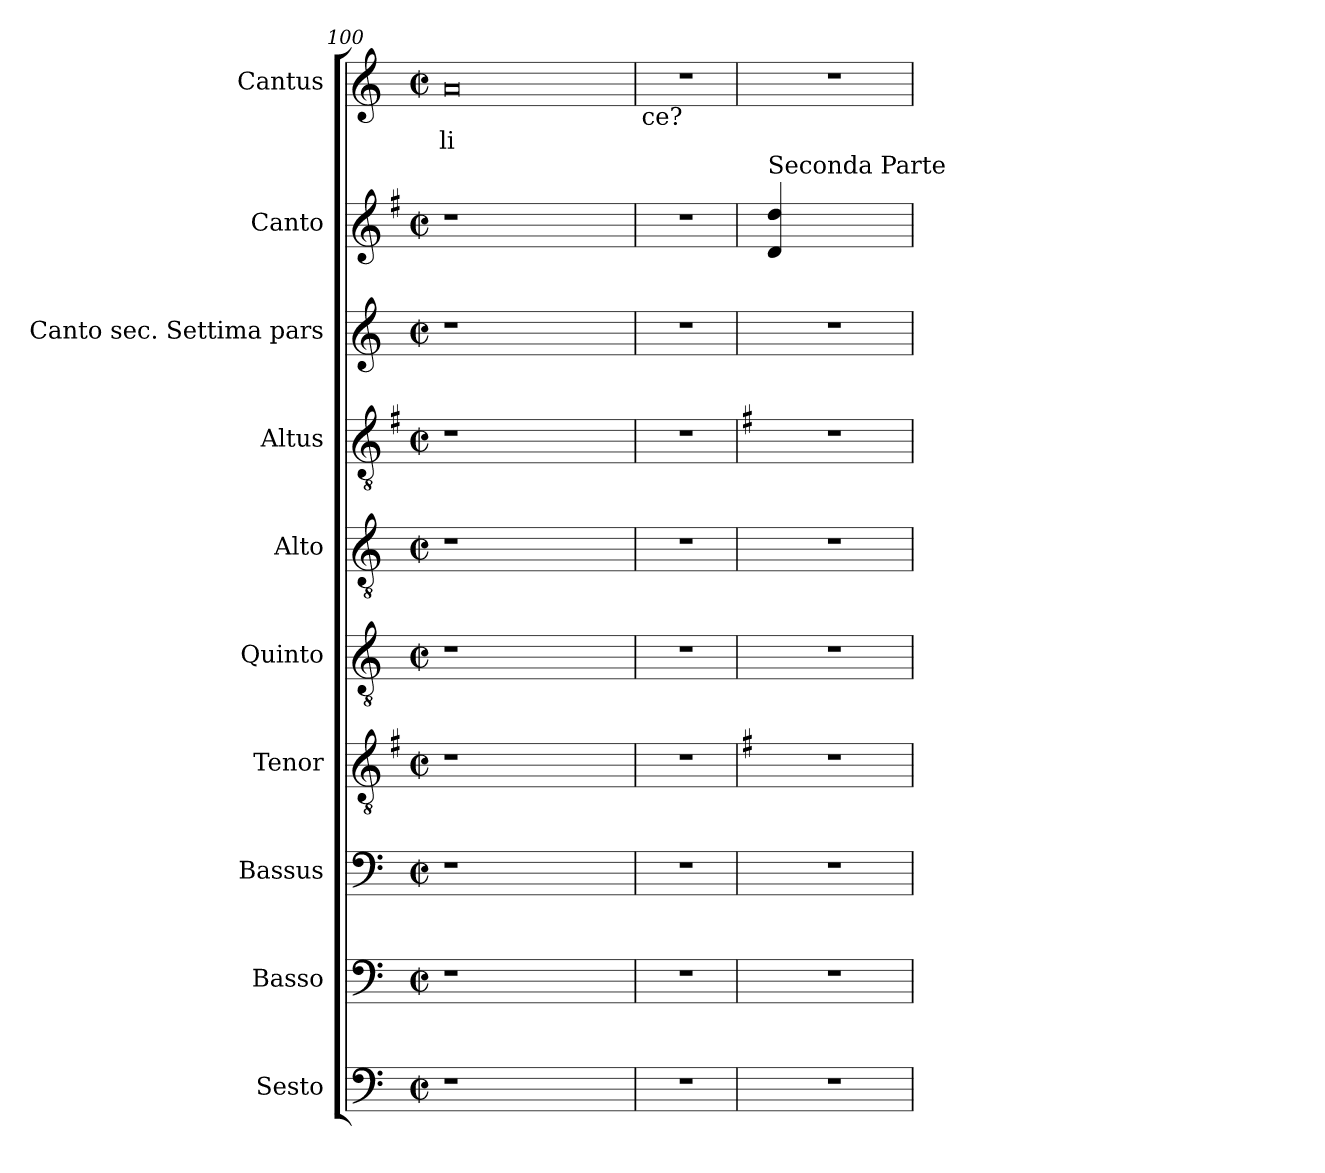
**kern	**kern	**kern	**kern	**kern	**kern	**kern	**kern	**kern	**kern	**text
*part10	*part9	*part8	*part7	*part6	*part5	*part4	*part3	*part2	*part1	*part1
*staff10	*staff9	*staff8	*staff7	*staff6	*staff5	*staff4	*staff3	*staff2	*staff1	*staff1
*I"Sesto	*I"Basso	*I"Bassus	*I"Tenor	*I"Quinto	*I"Alto	*I"Altus	*I"Canto sec. Settima pars	*I"Canto	*I"Cantus	*
*I'Sesto	*I'Basso	*I'Bassus	*I'Tenor	*I'Quinto	*I'Alto	*I'Altus	*I'Canto sec. Settima pars	*I'Canto	*I'Cantus	*
*clefF4	*clefF4	*clefF4	*clefGv2	*clefGv2	*clefGv2	*clefGv2	*clefG2	*clefG2	*clefG2	*
*k[]	*k[]	*k[]	*k[f#]	*k[]	*k[]	*k[f#]	*k[]	*k[f#]	*k[]	*
*C:	*C:	*C:	*G:	*C:	*C:	*G:	*C:	*G:	*C:	*
*M2/2	*M2/2	*M2/2	*M2/2	*M2/2	*M2/2	*M2/2	*M2/2	*M2/2	*M2/2	*
*met(c|)	*met(c|)	*met(c|)	*met(c|)	*met(c|)	*met(c|)	*met(c|)	*met(c|)	*met(c|)	*met(c|)	*
=100	=100	=100	=100	=100	=100	=100	=100	=100	=100	=100
!	!	!	!	!	!	!	!	!	!	!LO:LY:b
1r	1r	1r	1r	1r	1r	1r	1r	1r	0a	-li-
1ryy	1ryy	1ryy	1ryy	1ryy	1ryy	1ryy	1ryy	1ryy	.	.
=101	=101	=101	=101	=101	=101	=101	=101	=101	=101	=101
!	!	!	!	!	!	!	!	!	!LO:TX:b:t=ce?	!
1r	1r	1r	1r	1r	1r	1r	1r	1r	1r	.
!!LO:LB:g=z
=102!	=102!	=102!	=102!	=102!	=102!	=102!	=102!	=102!	=102!	=102!
*	*	*	*	*	*	*	*	*k[]	*	*
*	*	*	*	*	*	*	*	*C:	*	*
!	!	!	!	!	!	!	!	!LO:TX:a:t=Seconda Parte	!	!
1r	1r	1r	1r	1r	1r	1r	1r	4d/ 4dd/	1r	.
.	.	.	.	.	.	.	.	2.ryy	.	.
=	=	=	=	=	=	=	=	=	=	=
*-	*-	*-	*-	*-	*-	*-	*-	*-	*-	*-
